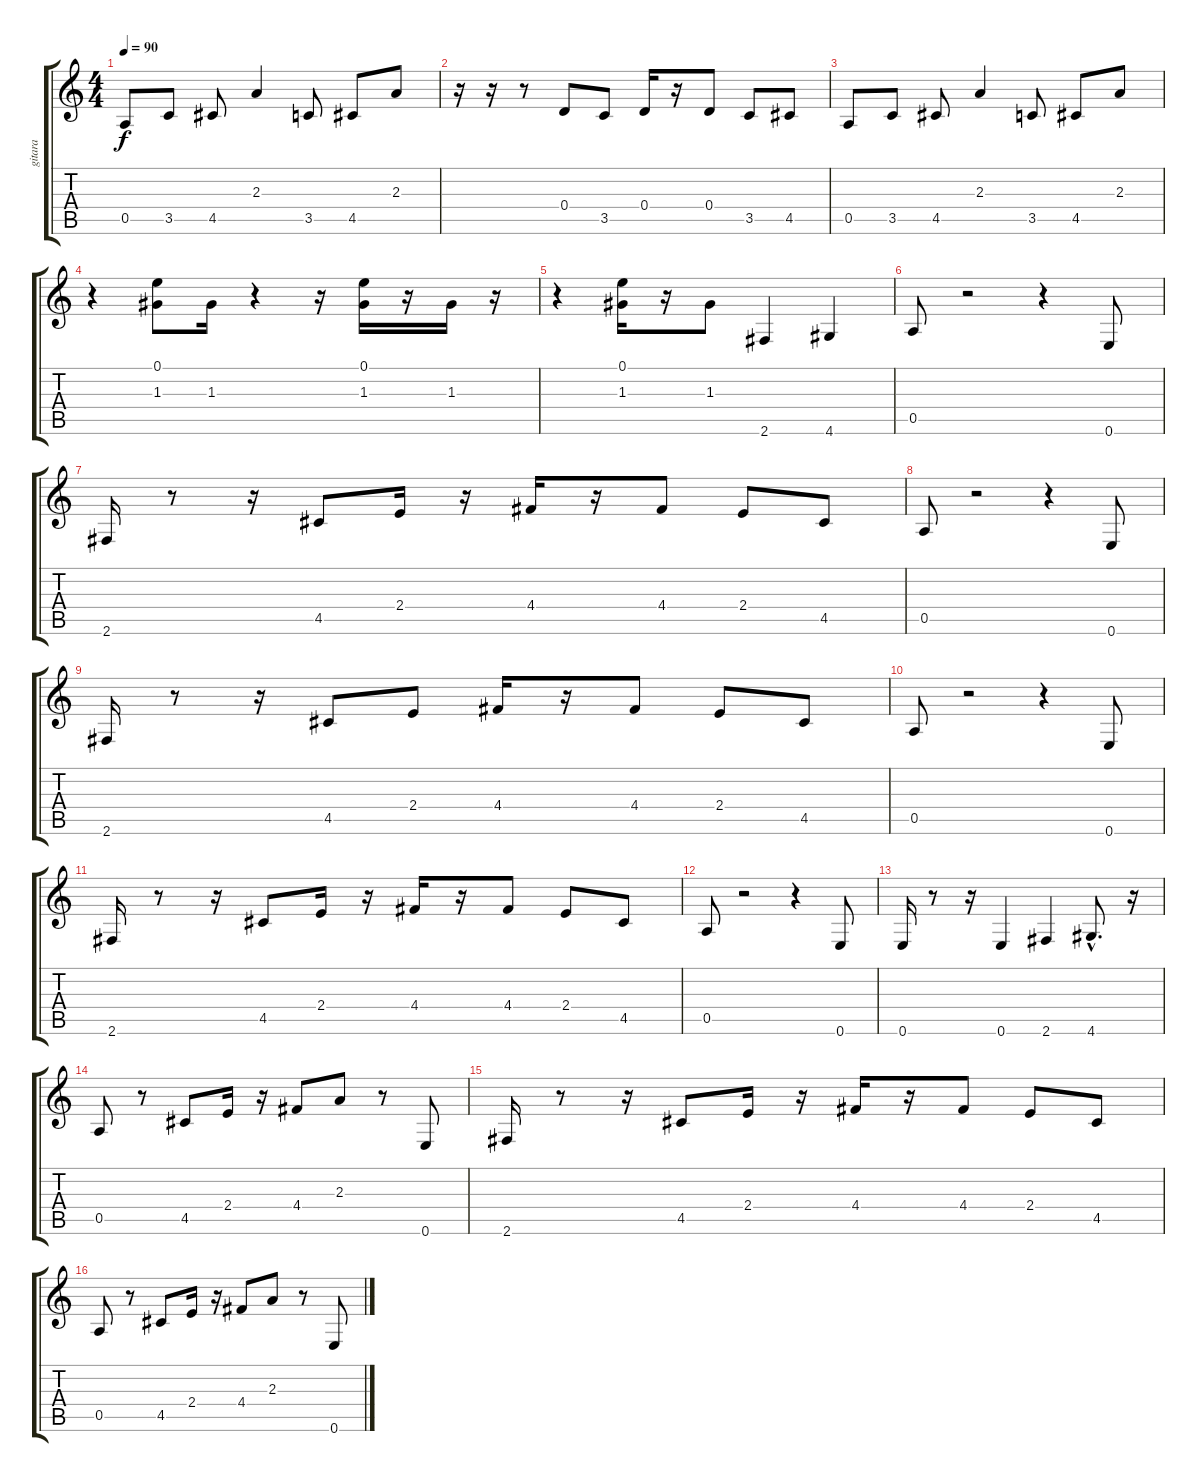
\track ("gitara" "gitara") {instrument overdrivenguitar}
\staff {score tabs}
\tuning (E4 B3 G3 D3 A2 E2) {hide}
\ts (4 4)
\tempo 90
\clef g2
\ks c
0.5.8{dy f} 3.5.8 4.5.8 2.3.4 3.5.8 4.5.8 2.3.8 |
r.16 r.16 r.8 0.4.8 3.5.8 0.4.16 r.16 0.4.8 3.5.8 4.5.8 |
0.5.8 3.5.8 4.5.8 2.3.4 3.5.8 4.5.8 2.3.8 |
r.4 (0.1 1.3).8 1.3.16 r.4 r.16 (0.1 1.3).16 r.16 1.3.16 r.16 |
r.4 (0.1 1.3).16 r.16 1.3.8 2.6.4 4.6.4 |
0.5.8 r.2 r.4 0.6.8 |
2.6.16 r.8 r.16 4.5.8 2.4.16 r.16 4.4.16 r.16 4.4.8 2.4.8 4.5.8 |
0.5.8 r.2 r.4 0.6.8 |
2.6.16 r.8 r.16 4.5.8 2.4.8 4.4.16 r.16 4.4.8 2.4.8 4.5.8 |
0.5.8 r.2 r.4 0.6.8 |
2.6.16 r.8 r.16 4.5.8 2.4.16 r.16 4.4.16 r.16 4.4.8 2.4.8 4.5.8 |
0.5.8 r.2 r.4 0.6.8 |
0.6.16 r.8 r.16 0.6.4 2.6.4 4.6{hac}.8{d} r.16 |
0.5.8 r.8 4.5.8 2.4.16 r.16 4.4.8 2.3.8 r.8 0.6.8 |
2.6.16 r.8 r.16 4.5.8 2.4.16 r.16 4.4.16 r.16 4.4.8 2.4.8 4.5.8 |
0.5.8 r.8 4.5.8 2.4.16 r.16 4.4.8 2.3.8 r.8 0.6.8
